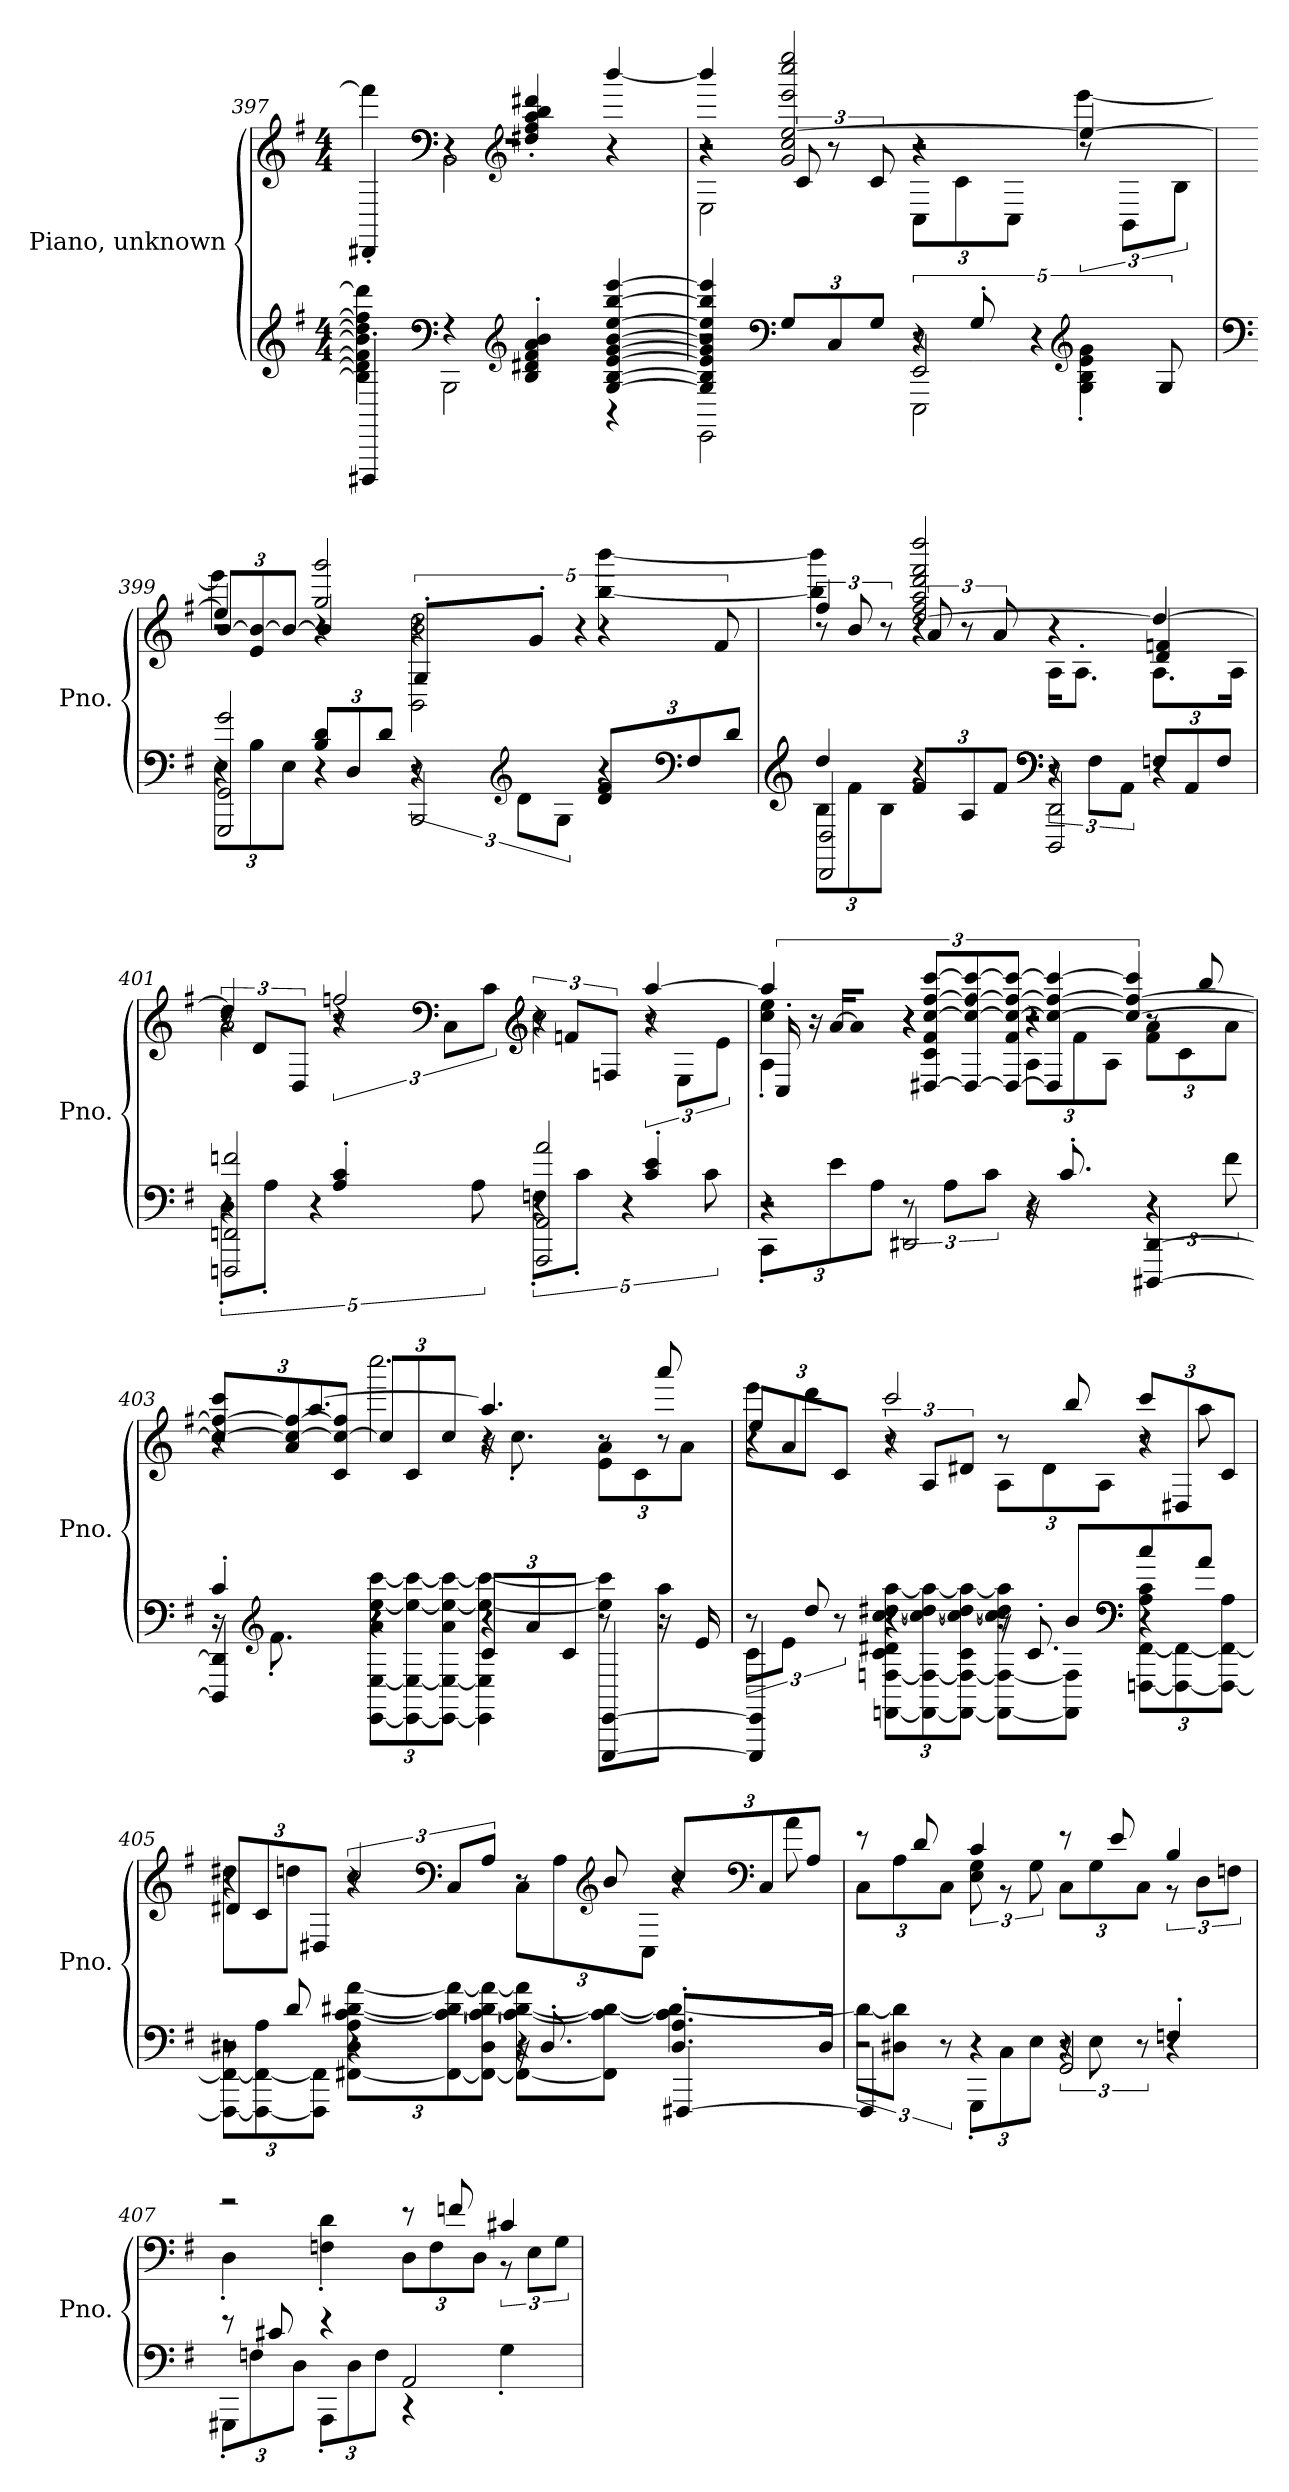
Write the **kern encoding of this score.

**kern	**kern
*part1	*part1
*staff2	*staff1
*I"Piano, unknown	*
*I'Pno.	*
!!LO:LB:g=z
*clefG2	*clefG2
*k[f#]	*k[f#]
*M4/4	*M4/4
=397	=397
*^	*^
*	*	*	*^
4DDD#X'/	4B\] 4d#\] 4f#\] 4b\] 4dd#\] 4ff#\] 4ddd#\]	1r	4DD#X'/	4fff#\]
*clefF4	*	*clefF4	*	*
4r	2BBB\	.	4r	2BB\
*clefG2	*	*clefG2	*	*
4B/' 4d#X/' 4f#/' 4a/' 4b/'	.	.	4dd#X/' 4ff#/' 4aa/' 4bb/' 4ddd#X/'	.
[4G/ [4B/ [4e/ [4g/ [4b/ [4ee/ [4bb/ [4eee/	4r	.	[4bbb/	4r
=398	=398	=398	=398	=398
*^	*^	*	*	*^
4G/] 4B/] 4e/] 4g/] 4b/] 4ee/] 4bb/] 4eee/]	2EE\	2r	2r	4r	2r	4bbb/]	2E\
*clefF4	*	*	*	*	*	*	*
*Xbrackettup	*	*	*	*	*	*	*
12G/L	.	.	.	2g/ 2cc/ [2ee/ 2eee/ 2cccc/ 2eeee/	.	12c/	.
12C/	.	.	.	.	.	12r	.
12G/J	.	.	.	.	.	12c/	.
*brackettup	*	*	*	*	*	*	*Xbrackettup
10r	4r	2EE/	2EEE\	.	4r	2r	12C\L
.	.	.	.	.	.	.	12c\
10G'/	.	.	.	.	.	.	.
.	.	.	.	.	.	.	12C\J
5r	.	.	.	.	.	.	.
*clefG2	*	*	*	*	*	*	*
*	*	*	*	*	*	*	*brackettup
.	4G\' 4B\' 4e\' 4g\'	.	.	4ee/_	[4eee\	.	12r
.	.	.	.	.	.	.	12BB\L
10G/	.	.	.	.	.	.	.
.	.	.	.	.	.	.	12B\J
*v	*v	*v	*v	*	*	*	*
!!LO:LB:g=z	!!	!!	!!
=399	=399	=399	=399	=399
*clefF4	*	*	*	*
*^	*	*	*	*
*	*Xbrackettup	*	*	*Xbrackettup	*
*	*^	*	*	*	*
4r	12E\L	2GGG/ 2GG/ 2g/	4ee/]	4eee\]	[12b/L	2r
.	12B\	.	.	.	12e/ 12b/_	.
.	12E\J	.	.	.	12b/J_	.
12B/ 12d/L	4r	.	2gg/ 2ggg/	4r	4b/]	.
12D/	.	.	.	.	.	.
12d/J	.	.	.	.	.	.
*	*brackettup	*	*	*	*brackettup	*
4r	12r	2BBB/	.	2BB\ 2b\ 2dd\	10G'/L	4r
*clefG2	*	*	*	*	*	*
.	12d\L	.	.	.	.	.
.	.	.	.	.	10g'/J	.
.	12G\J	.	.	.	.	.
.	.	.	.	.	5r	.
*Xbrackettup	*	*	*	*	*	*
12d/ 12f#/L	4r	.	4r	.	.	[4bb\ [4bbb\
*clefF4	*	*	*	*	*	*
12F#/	.	.	.	.	.	.
.	.	.	.	.	10f#/	.
12d/J	.	.	.	.	.	.
*	*	*	*v	*v	*v	*v
=400	=400	=400	=400
*clefG2	*	*	*
*	*	*	*^
*	*	*	*	*^
4dd/	12B\L	2DD/ 2D/	4ff#/	12r	4bb\] 4bbb\]
.	12f#\	.	.	12b/	.
.	12B\J	.	.	12r	.
12f#/L	4r	.	[2dd/ 2ff#/ 2aa/ 2ddd/ 2fff#/ 2dddd/	12a/	4r
12A/	.	.	.	12r	.
12f#/J	.	.	.	12a/	.
*clefF4	*	*	*	*	*
*	*brackettup	*	*	*	*
4r	12r	2DDD/ 2DD/	.	4r	16A\KL
.	.	.	.	.	8.A'\J
.	12F#\L	.	.	.	.
.	12AA\J	.	.	.	.
*Xbrackettup	*	*	*	*	*
12Fn/L	4r	.	4dd/_	4d/ 4fn/	8.A'\L
12AA/	.	.	.	.	.
12F/J	.	.	.	.	.
.	.	.	.	.	16A\Jk
*	*	*	*v	*v	*v
!!LO:LB:g=z
=401	=401	=401	=401
*	*brackettup	*	*
*	*	*	*^
*	*	*	*	*^
*	*	*	*	*	*^
4r	10D'\L	2FFFn/ 2FFn/ 2fn/	4dd/]	2a\	12r	4r
.	.	.	.	.	12d/L	.
.	10A'\J	.	.	.	.	.
.	.	.	.	.	12D/J	.
.	5r	.	.	.	.	.
4A/' 4c/'	.	.	2ffn/	.	4r	12r
*	*	*	*clefF4	*	*	*
.	.	.	.	.	.	12C\L
.	10A\	.	.	.	.	.
.	.	.	.	.	.	12c\J
*	*	*	*clefG2	*	*	*
4r	10Fn'\L	2AAA/ 2AA/ 2a/	.	2cc\	12r	4r
.	.	.	.	.	12fn/L	.
.	10c'\J	.	.	.	.	.
.	.	.	.	.	12Fn/J	.
.	5r	.	.	.	.	.
4c/' 4e/'	.	.	[4aa/	.	4r	12r
.	.	.	.	.	.	12E\L
.	10c\	.	.	.	.	.
.	.	.	.	.	.	12e\J
=402	=402	=402	=402	=402	=402	=402
*	*Xbrackettup	*	*	*	*	*
2r	12CC'\L	4r	4aa/]	4cc\ 4ee\	24C'/	4A'\
.	.	.	.	.	24r	.
.	12e\	.	.	.	[24a/KL	.
.	.	.	.	.	8a/J]	.
.	12A\J	.	.	.	.	.
*	*brackettup	*	*	*	*Xbrackettup	*
.	12r	2DD#X/	4r	4r	[12D#X/ 12c/ 12f#/ [12cc/ [12ff#/ [12ccc/L	4r
.	12A\L	.	.	.	12D#/_ 12cc/_ 12ff#/_ 12ccc/_	.
.	12c\J	.	.	.	12D#/_ 12f#/ 12cc/_ 12ff#/_ 12ccc/_J	.
16r	4r	.	4r	2r	4D#/] 4cc/_ 4ff#/_ 4ccc/_	12A\L
8.c'/	.	.	.	.	.	.
.	.	.	.	.	.	12f#\
.	.	.	.	.	.	12A\J
4r	6r	[4DDD#X/ [4DD#/	8r	.	4cc/_ 4ff#/_ 4ccc/]	12f#\ 12a\L
.	.	.	.	.	.	12c\
.	.	.	8bb/	.	.	.
.	12f#\	.	.	.	.	12a\J
!!LO:LB:g=z	!!	!!	!!
=403	=403	=403	=403	=403	=403	=403
4c'/	16r	4DDD#/] 4DD#/]	8r	4r	12cc/_ 12ff#/_ 12ccc/L	2r
*clefG2	*	*	*	*	*	*
.	8.f#'\	.	.	.	.	.
.	.	.	.	.	12a/ 12cc/_ 12ff#/_	.
.	.	.	[4.aa/	.	.	.
.	.	.	.	.	12c/ 12cc/_ 12ff#/]J	.
*	*Xbrackettup	*	*	*	*	*
4r	[12EE\ [12E\ 12a\ [12ee\ [12ccc\L	4r	.	2.cccc\	12cc/L]	.
.	12EE\_ 12E\_ 12ee\_ 12ccc\_	.	.	.	12c/	.
.	12EE\_ 12E\_ 12a\ 12ee\_ 12ccc\_J	.	.	.	12cc/J	.
12c/L	4EE\] 4E\] 4ee\_ 4ccc\_	4r	4.aa/]	.	4r	16r
.	.	.	.	.	.	8.cc'\
12a/	.	.	.	.	.	.
12c/J	.	.	.	.	.	.
8r	8ee\] 8ccc\]L	[4EEE/ [4EE/	.	.	8r	12e\ 12a\L
.	.	.	.	.	.	12c\
16r	8aa\J	.	8r	.	8aaa/	.
.	.	.	.	.	.	12a\J
16e/	.	.	.	.	.	.
*	*	*	*v	*v	*v	*v
!!LO:LB:g=z
=404	=404	=404	=404
*	*brackettup	*	*
*	*	*	*^
*	*	*	*	*^
8r	12c\L	4EEE/] 4EE/]	4r	8eee\L	12ee/L
.	12e\J	.	.	.	12a/
8dd/	.	.	.	8ddd\J	.
.	12r	.	.	.	12c/J
*	*Xbrackettup	*	*	*	*brackettup
4r	[12FFn\ [12Fn\ 12c\ 12d#X\ [12cc\ [12dd#X\ [12aa\L	4r	2ccc/	4r	12r
.	12FF\_ 12F\_ 12cc\_ 12dd#\_ 12aa\_	.	.	.	12A/L
.	12FF\_ 12F\_ 12c\ 12cc\_ 12dd#\_ 12aa\_J	.	.	.	12d#X/J
*	*	*	*	*Xbrackettup	*
8r	8FF\_ 8F\_ 8cc\] 8dd#\] 8aa\]L	16r	.	12A\L	8r
.	.	8.c'/	.	.	.
.	.	.	.	12d#\	.
8b/L	8FF\] 8F\]J	.	.	.	8bb/
.	.	.	.	12A\J	.
*clefF4	*	*	*	*	*
8cc/	[12FFFn\ [12FF\ 12A\ 12c\L	4r	4r	8r	12ccc/L
.	12FFF\_ 12FF\_	.	.	.	12D#X/
8a/J	.	.	.	8aa\	.
.	12FFF\_ 12FF\_ 12A\J	.	.	.	12c/J
!!LO:PB:g=z	!!	!!
=405	=405	=405	=405	=405	=405
8r	12FFF\_ 12FF\_ 12D#X\L	2r	4r	8dd#X\L	12d#X/L
.	12FFF\_ 12FF\_ 12A\	.	.	.	12c/
8d/	.	.	.	8ddn\J	.
.	12FFF\] 12FF\]J	.	.	.	12D#X/J
*	*	*	*	*	*brackettup
4r	[12FF#X\ 12D#\ 12A\ [12c\ [12d#X\ [12a\L	.	2cc/	4r	12r
*	*	*	*clefF4	*	*
.	12FF#\_ 12c\_ 12d#\_ 12a\_	.	.	.	12C/L
.	12FF#\_ 12D#\ 12c\_ 12d#\_ 12a\_J	.	.	.	12A/J
*	*	*	*	*Xbrackettup	*
16r	8FF#\_ 8c\_ 8d#\_ 8a\]L	4r	.	12C\L	8r
8.D#'/	.	.	.	.	.
.	.	.	.	12A\	.
*	*	*	*clefG2	*	*
.	8FF#\] 8c\_ 8d#\_J	.	.	.	8b/
.	.	.	.	12C\J	.
8.D#/' 8.A/'L	4c\] 4d#\_	[4FFF#X/	4r	8r	12cc/L
*	*	*	*clefF4	*	*
.	.	.	.	.	12C/
.	.	.	.	8a\	.
.	.	.	.	.	12A/J
16D#/Jk	.	.	.	.	.
*	*	*	*v	*v	*v
=406	=406	=406	=406
*	*brackettup	*	*
*	*	*	*^
2r	12d#\L_	4FFF#/]	8r	12C\L
.	12D#X\ 12d#\]J	.	.	12A\
.	.	.	8d/	.
.	12r	.	.	12C\J
*	*Xbrackettup	*	*	*brackettup
.	12GGG'\L	4r	4c/	12E\ 12G\
.	12C\	.	.	12r
.	12E\J	.	.	12G\
*	*brackettup	*	*	*Xbrackettup
4r	12r	2GG/	8r	12C\L
.	12E\	.	.	12G\
.	.	.	8e/	.
.	12r	.	.	12C\J
*	*	*	*	*brackettup
4Fn'/	4r	.	4B/	12r
.	.	.	.	12D\L
.	.	.	.	12Fn\J
*	*v	*v	*	*
!!LO:LB:g=z	!!
=407	=407	=407	=407
*	*Xbrackettup	*	*
8r	12GGG#X'\L	2r	4D'\
.	12Fn\	.	.
8c#X/	.	.	.
.	12D\J	.	.
4r	12AAA'\L	.	4Fn\' 4d\'
.	12D\	.	.
.	12F\J	.	.
*	*	*	*Xbrackettup
2AA/	4r	8r	12D\L
.	.	.	12F\
.	.	8fn/	.
.	.	.	12D\J
*	*	*	*brackettup
.	4G'\	4c#X/	12r
.	.	.	12E\L
.	.	.	12G\J
*v	*v	*	*
*	*v	*v
=	=
*-	*-
